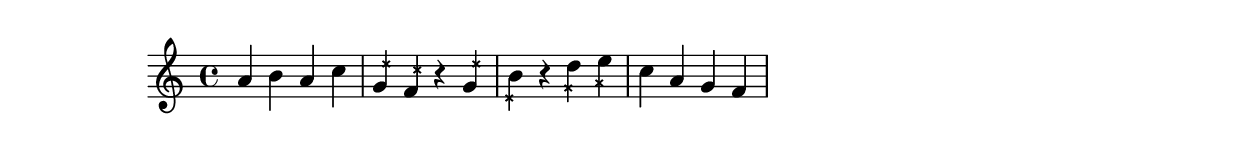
%% DO NOT EDIT this file manually; it is automatically
%% generated from LSR http://lsr.dsi.unimi.it
%% Make any changes in LSR itself, or in Documentation/snippets/new/ ,
%% and then run scripts/auxiliar/makelsr.py
%%
%% This file is in the public domain.
\version "2.17.15"

\header {
  lsrtags = "contemporary-notation, editorial-annotations, vocal-music, workaround"

  texidoc = "
This example shows how to put crosses on stems.  Mark the beginning of
a spoken section with the @code{\\speakOn} keyword, and end it with the
@code{\\speakOff} keyword.

"
  doctitle = "Marking notes of spoken parts with a cross on the stem"
} % begin verbatim


speakOn = {
  \override Stem.stencil =
    #(lambda (grob)
       (let* ((x-parent (ly:grob-parent grob X))
              (is-rest? (ly:grob? (ly:grob-object x-parent 'rest))))
         (if is-rest?
             empty-stencil
             (ly:stencil-combine-at-edge
              (ly:stem::print grob)
              Y
              (- (ly:grob-property grob 'direction))
              (grob-interpret-markup grob
                                     (markup #:center-align #:fontsize -4
                                             #:musicglyph "noteheads.s2cross"))
              -2.3))))
}

speakOff = {
  \revert Stem.stencil
  \revert Flag.stencil
}

\score {
  \new Staff {
    \relative c'' {
      a4 b a c
      \speakOn
      g4 f r g
      b4 r d e
      \speakOff
      c4 a g f
    }
  }
}
